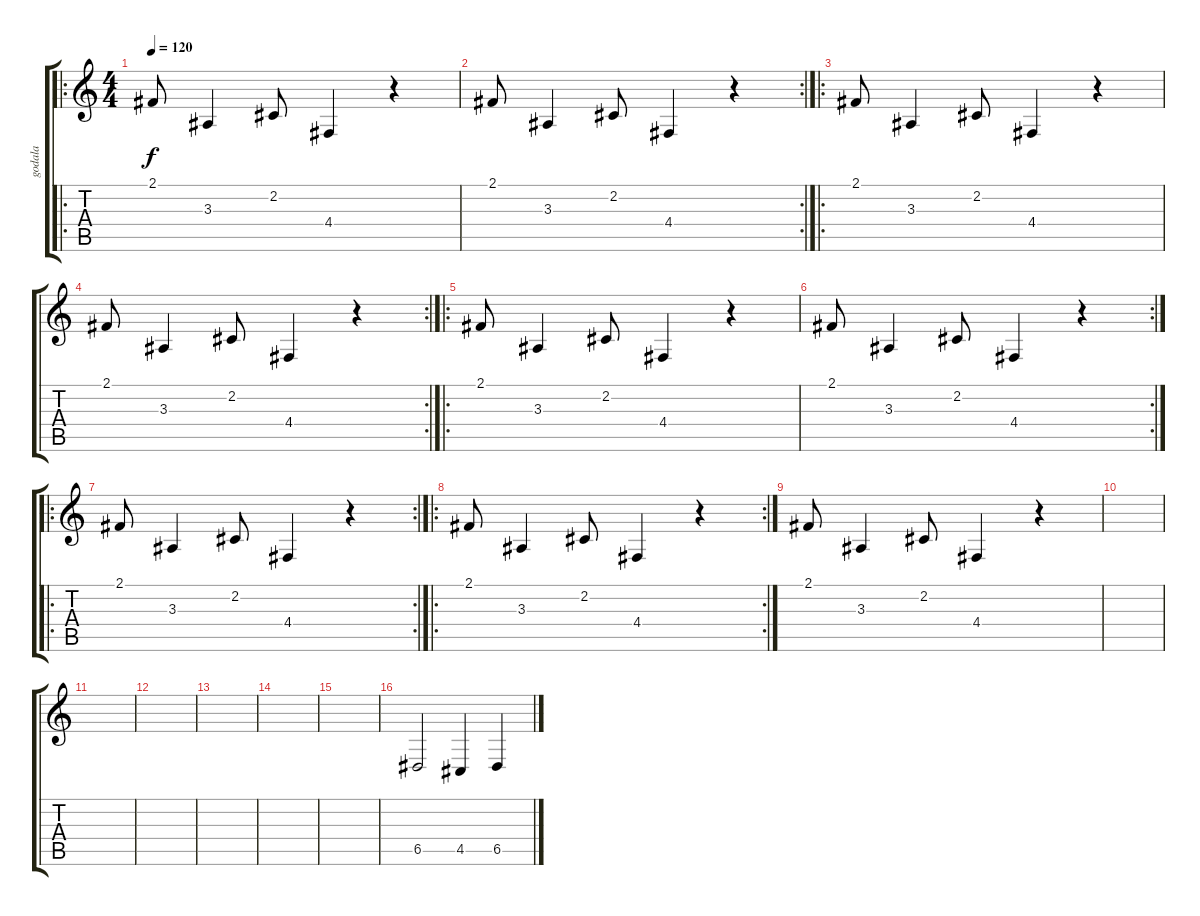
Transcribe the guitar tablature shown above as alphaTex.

\track ("godala" "godala") {instrument stringensemble1}
\staff {score tabs}
\tuning (E4 B3 G3 D3 A2 E2) {hide}
\ro
\ts (4 4)
\tempo 120
\clef g2
\ks c
2.1.8{dy f} 3.3.4 2.2.8 4.4.4 r.4 |
\rc 2
2.1.8 3.3.4 2.2.8 4.4.4 r.4 |
\ro
2.1.8 3.3.4 2.2.8 4.4.4 r.4 |
\rc 2
2.1.8 3.3.4 2.2.8 4.4.4 r.4 |
\ro
2.1.8 3.3.4 2.2.8 4.4.4 r.4 |
\rc 2
2.1.8 3.3.4 2.2.8 4.4.4 r.4 |
\ro
\rc 2
2.1.8 3.3.4 2.2.8 4.4.4 r.4 |
\ro
\rc 2
2.1.8 3.3.4 2.2.8 4.4.4 r.4 |
2.1.8 3.3.4 2.2.8 4.4.4 r.4 |
|
|
|
|
|
|
6.5.2 4.5.4 6.5.4
